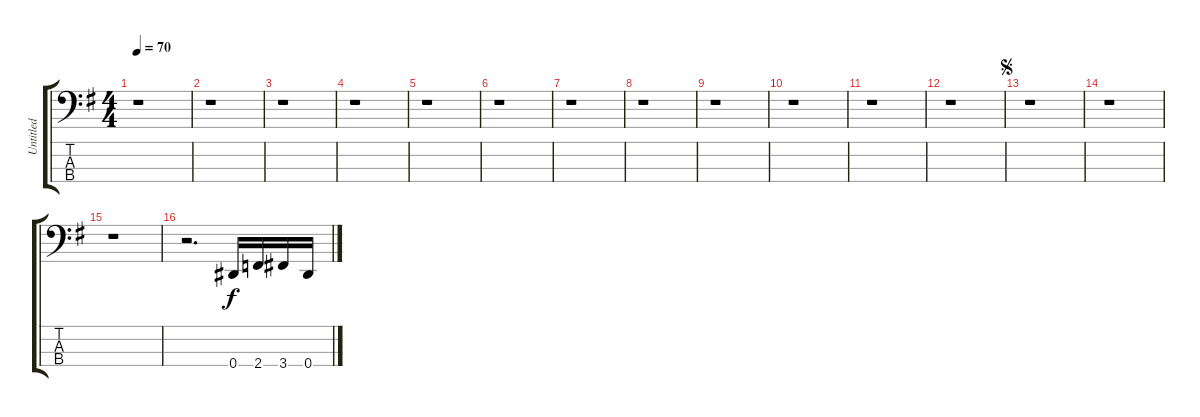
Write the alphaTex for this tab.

\track ("Untitled" "Untitled") {instrument electricbassfinger}
\staff {score tabs}
\tuning (Gb2 Db2 Ab1 Eb1) {hide}
\ts (4 4)
\tempo 70
\clef f4
\ks g
r.1{dy f instrument electricbassfinger} |
r.1 |
r.1 |
r.1 |
r.1 |
r.1 |
r.1 |
r.1 |
r.1 |
r.1 |
r.1 |
r.1 |
\jump segno
r.1 |
r.1 |
r.1 |
r.2{d} 0.4.16 2.4.16 3.4.16 0.4.16
